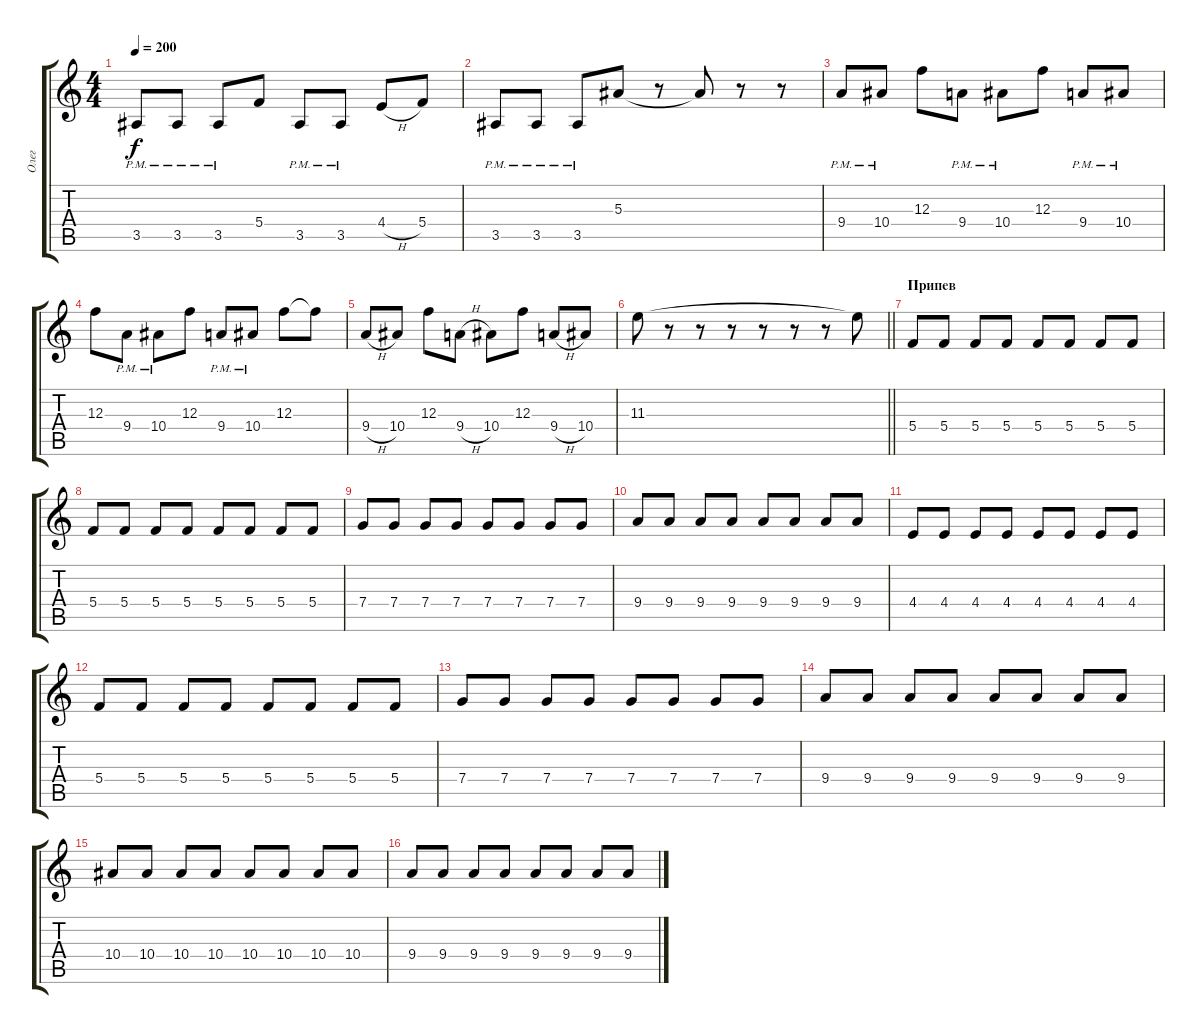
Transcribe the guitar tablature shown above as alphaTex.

\track ("Олег" "Олег") {instrument distortionguitar}
\staff {score tabs}
\tuning (D4 A3 F3 C3 G2 C2) {hide}
\ts (4 4)
\tempo 200
\clef g2
\ks c
3.5{pm}.8{dy f} 3.5{pm}.8 3.5{pm}.8 5.4.8 3.5{pm}.8 3.5{pm}.8 4.4{h}.8 5.4.8 |
3.5{pm}.8 3.5{pm}.8 3.5{pm}.8 5.3.8 r.8 5.3{t}.8 r.8 r.8 |
9.4{pm}.8 10.4{pm}.8 12.3.8 9.4{pm}.8 10.4{pm}.8 12.3.8 9.4{pm}.8 10.4{pm}.8 |
12.3.8 9.4{pm}.8 10.4{pm}.8 12.3.8 9.4{pm}.8 10.4{pm}.8 12.3.8 12.3{t}.8 |
9.4{h}.8 10.4.8 12.3.8 9.4{h}.8 10.4.8 12.3.8 9.4{h}.8 10.4.8 |
\barLineRight lightlight
11.3.8 r.8 r.8 r.8 r.8 r.8 r.8 11.3{t}.8 |
\section ("" "Припев")
5.4.8{instrument overdrivenguitar} 5.4.8 5.4.8 5.4.8 5.4.8 5.4.8 5.4.8 5.4.8 |
5.4.8 5.4.8 5.4.8 5.4.8 5.4.8 5.4.8 5.4.8 5.4.8 |
7.4.8 7.4.8 7.4.8 7.4.8 7.4.8 7.4.8 7.4.8 7.4.8 |
9.4.8 9.4.8 9.4.8 9.4.8 9.4.8 9.4.8 9.4.8 9.4.8 |
4.4.8 4.4.8 4.4.8 4.4.8 4.4.8 4.4.8 4.4.8 4.4.8 |
5.4.8 5.4.8 5.4.8 5.4.8 5.4.8 5.4.8 5.4.8 5.4.8 |
7.4.8 7.4.8 7.4.8 7.4.8 7.4.8 7.4.8 7.4.8 7.4.8 |
9.4.8 9.4.8 9.4.8 9.4.8 9.4.8 9.4.8 9.4.8 9.4.8 |
10.4.8 10.4.8 10.4.8 10.4.8 10.4.8 10.4.8 10.4.8 10.4.8 |
9.4.8 9.4.8 9.4.8 9.4.8 9.4.8 9.4.8 9.4.8 9.4.8
